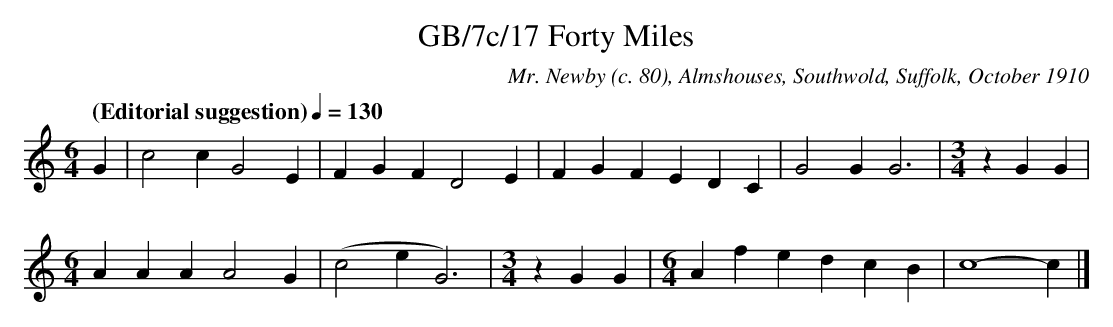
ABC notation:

X:1
T:GB/7c/17 Forty Miles
C:Mr. Newby (c. 80), Almshouses, Southwold, Suffolk, October 1910
L:1/4
M:6/4
Q:"(Editorial suggestion)" 1/4=130
K:C
G | c2 c G2 E | F G F D2 E | F G F E D C | G2 G G3 |[M:3/4] z G G |
[M:6/4] A A A A2 G |(c2 e G3) |[M:3/4] z G G |[M:6/4] A f e d c B | c4- c |]
